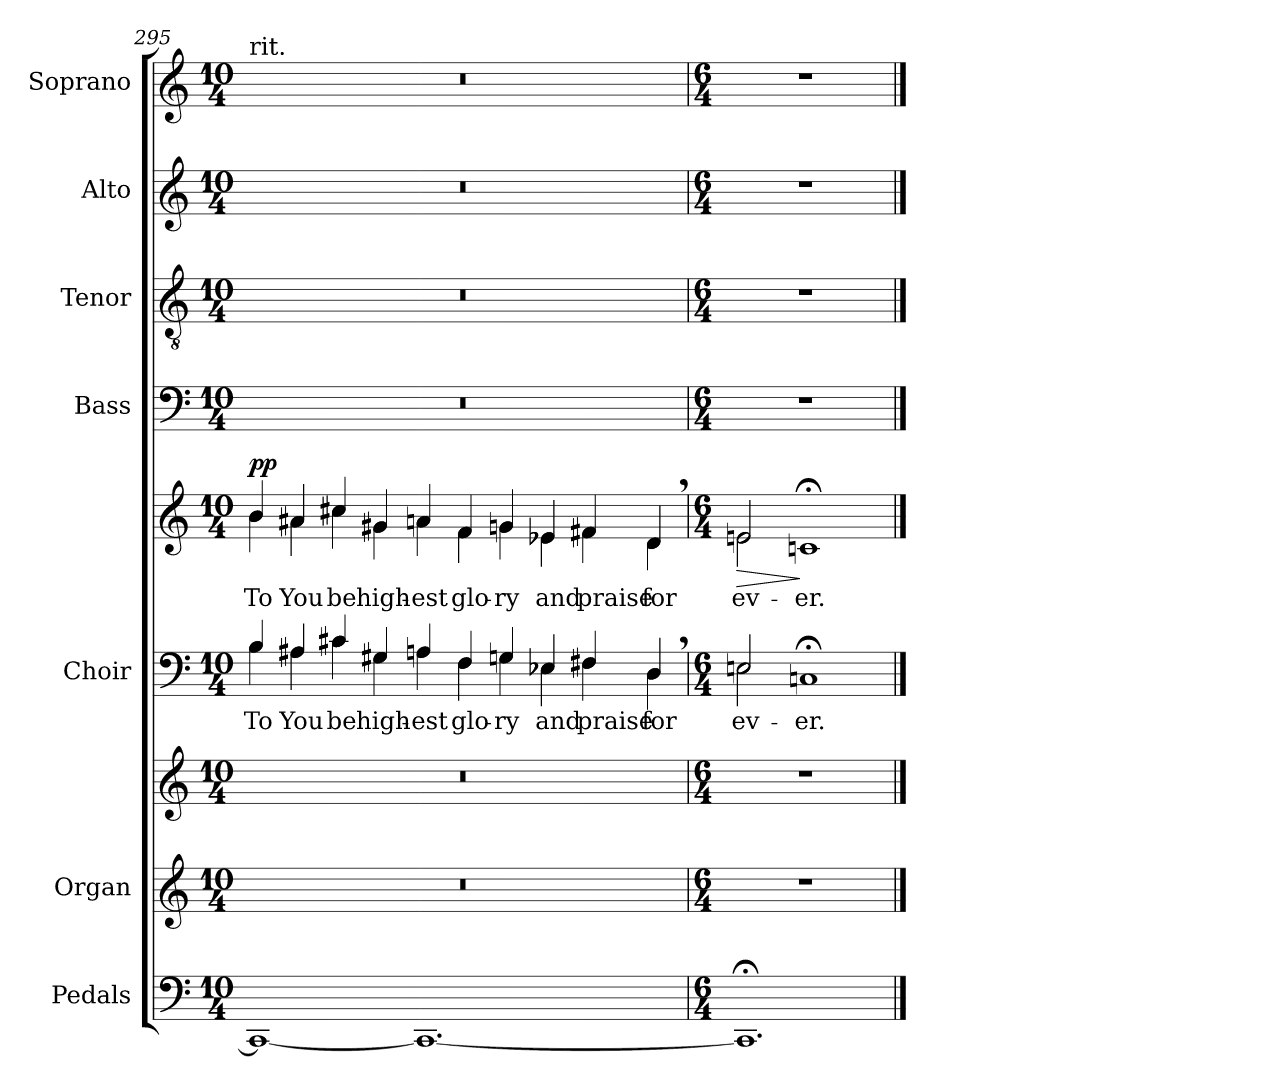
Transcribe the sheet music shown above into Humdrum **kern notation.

**kern	**kern	**kern	**kern	**text	**kern	**text	**dynam	**kern	**kern	**kern	**kern
*part7	*part6	*part6	*part5	*part5	*part5	*part5	*part5	*part4	*part3	*part2	*part1
*staff9	*staff8	*staff7	*staff6	*staff6	*staff5	*staff5	*staff5/6	*staff4	*staff3	*staff2	*staff1
*I"Pedals	*I"Organ	*	*I"Choir	*	*	*	*	*I"Bass	*I"Tenor	*I"Alto	*I"Soprano
*I'Ped.	*I'Org.	*	*I'Choir	*	*	*	*	*I'B.	*I'T.	*I'A.	*I'S.
*clefF4	*clefG2	*clefG2	*clefF4	*	*clefG2	*	*	*clefF4	*clefGv2	*clefG2	*clefG2
*	*	*	*	*	*	*	*	*	*ITrd7c12	*	*
*k[]	*k[]	*k[]	*k[]	*	*k[]	*	*	*k[]	*k[]	*k[]	*k[]
*C:	*C:	*C:	*C:	*	*C:	*	*	*C:	*C:	*C:	*C:
*M10/4	*M10/4	*M10/4	*M10/4	*	*M10/4	*	*	*M10/4	*M10/4	*M10/4	*M10/4
=295	=295	=295	=295	=295	=295	=295	=295	=295	=295	=295	=295
!	!LO:N:vis=1	!LO:N:vis=1	!	!	!	!	!	!	!	!	!
!	!	!	!	!LO:LY:b:color=#000000	!	!	!	!	!	!	!
*	*	*	*^	*	*	*	*	*	*	*	*
!	!	!	!	!	!	!	!	!	!	!	!	!LO:TX:t=rit.
!	!	!	!	!	!	!	!LO:LY:b:color=#000000	!	!LO:N:vis=1	!LO:N:vis=1	!LO:N:vis=1	!LO:N:vis=1
*	*	*	*	*	*	*^	*	*	*	*	*	*
1CCi_<	2%5r	2%5r	4Bi/	4Bi\	To	4bi/	4bi\	To	p p	2%5r	2%5r	2%5r	2%5r
!	!	!	!	!	!LO:LY:b:color=#000000	!	!	!	!	!	!	!	!
!	!	!	!	!	!	!	!	!LO:LY:b:color=#000000	!	!	!	!	!
.	.	.	4A#Xi/	4A#i\	You	4a#Xi/	4a#i\	You	.	.	.	.	.
!	!	!	!	!	!LO:LY:b:color=#000000	!	!	!	!	!	!	!	!
!	!	!	!	!	!	!	!	!LO:LY:b:color=#000000	!	!	!	!	!
.	.	.	4c#Xi/	4c#i\	be	4cc#Xi/	4cc#i\	be	.	.	.	.	.
!	!	!	!	!	!LO:LY:b:color=#000000	!	!	!	!	!	!	!	!
!	!	!	!	!	!	!	!	!LO:LY:b:color=#000000	!	!	!	!	!
.	.	.	4G#Xi/	4G#i\	high-	4g#Xi/	4g#i\	high-	.	.	.	.	.
!	!	!	!	!	!LO:LY:b:color=#000000	!	!	!	!	!	!	!	!
!	!	!	!	!	!	!	!	!LO:LY:b:color=#000000	!	!	!	!	!
1.CCi_<	.	.	4Ani/	4Ai\	-est	4ani/	4ai\	-est	.	.	.	.	.
!	!	!	!	!	!LO:LY:b:color=#000000	!	!	!	!	!	!	!	!
!	!	!	!	!	!	!	!	!LO:LY:b:color=#000000	!	!	!	!	!
.	.	.	4Fi/	4Fi\	glo-	4fi/	4fi\	glo-	.	.	.	.	.
!	!	!	!	!	!LO:LY:b:color=#000000	!	!	!	!	!	!	!	!
!	!	!	!	!	!	!	!	!LO:LY:b:color=#000000	!	!	!	!	!
.	.	.	4Gni/	4Gi\	-ry	4gni/	4gi\	-ry	.	.	.	.	.
!	!	!	!	!	!LO:LY:b:color=#000000	!	!	!	!	!	!	!	!
!	!	!	!	!	!	!	!	!LO:LY:b:color=#000000	!	!	!	!	!
.	.	.	4E-Xi/	4E-i\	and	4e-Xi/	4e-i\	and	.	.	.	.	.
!	!	!	!	!	!LO:LY:b:color=#000000	!	!	!	!	!	!	!	!
!	!	!	!	!	!	!	!	!LO:LY:b:color=#000000	!	!	!	!	!
.	.	.	4F#Xi/	4F#i\	praise	4f#Xi/	4f#i\	praise	.	.	.	.	.
!	!	!	!	!	!LO:LY:b:color=#000000	!	!	!	!	!	!	!	!
!	!	!	!	!	!	!	!	!LO:LY:b:color=#000000	!	!	!	!	!
.	.	.	4D,i/	4Di\	for	4d,i/	4di\	for	.	.	.	.	.
=296	=296	=296	=296	=296	=296	=296	=296	=296	=296	=296	=296	=296	=296
*M6/4	*M6/4	*M6/4	*M6/4	*	*	*M6/4	*	*	*	*M6/4	*M6/4	*M6/4	*M6/4
!	!LO:N:vis=1	!LO:N:vis=1	!	!	!	!	!	!	!	!	!	!	!
!	!	!	!	!	!LO:LY:b:color=#000000	!	!	!	!	!	!	!	!
!	!	!	!	!	!	!	!	!LO:LY:b:color=#000000	!LO:HP:b	!	!	!	!
!	!	!	!	!	!	!	!	!	!LO:HP:n=1:b	!LO:N:vis=1	!LO:N:vis=1	!LO:N:vis=1	!LO:N:vis=1
1.CC;i]	1.r	1.r	2Eni/	2Ei\	ev-	2eni/	2ei\	ev-	> >	1.r	1.r	1.r	1.r
!	!	!	!	!	!LO:LY:b:color=#000000	!	!	!	!	!	!	!	!
!	!	!	!	!	!	!	!	!LO:LY:b:color=#000000	!	!	!	!	!
.	.	.	1Cn;i	1ryy	-er.	1cn;i	1ryy	-er.	]	.	.	.	.
*	*	*	*v	*v	*	*	*	*	*	*	*	*	*
*	*	*	*	*	*v	*v	*	*	*	*	*	*
.	.	.	.	.	.	.	]	.	.	.	.
==	==	==	==	==	==	==	==	==	==	==	==
*-	*-	*-	*-	*-	*-	*-	*-	*-	*-	*-	*-
